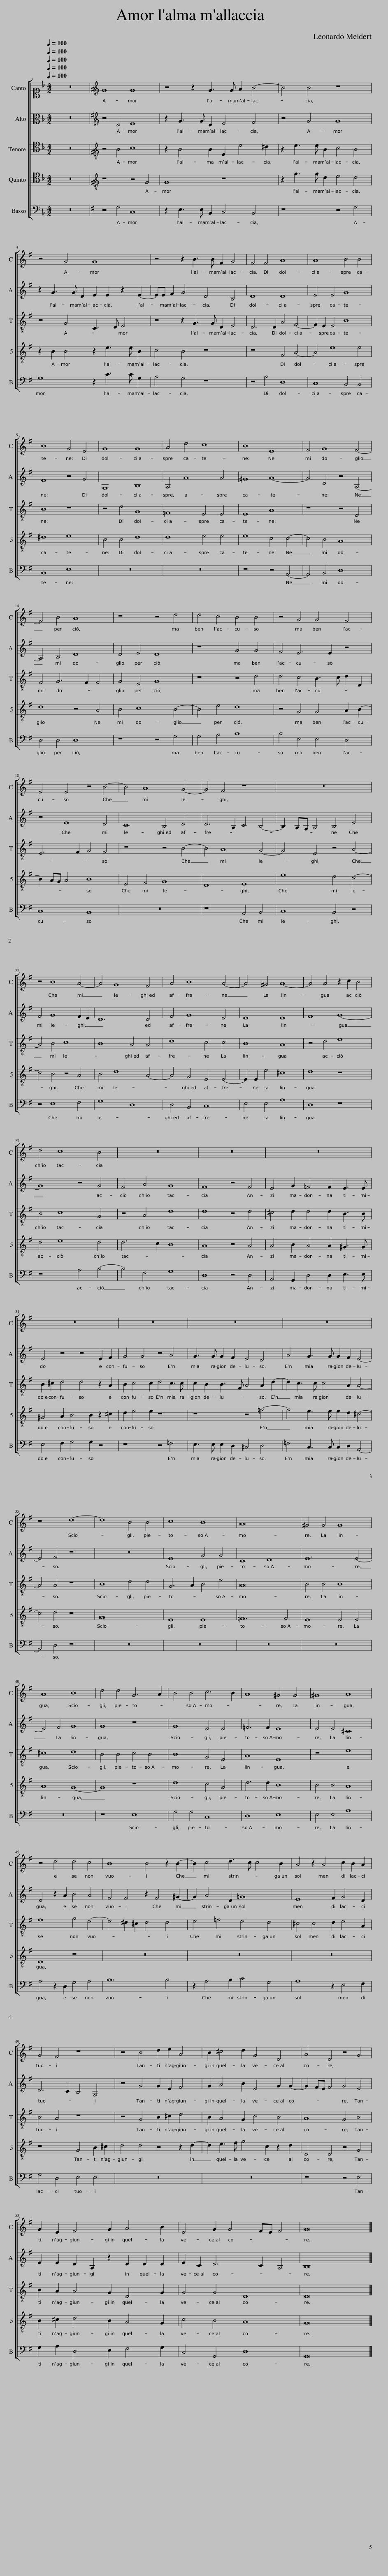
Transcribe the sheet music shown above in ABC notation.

X:1
%%score [ 1 2 [ 3 4 ] 5 ]
L:1/8
Q:1/4=100
M:4/2
I:linebreak $
K:F
V:1 alto1
V:2 alto
V:3 tenor
V:4 tenor
V:5 bass
V:1
 z16 |[K:G][K:treble] G8 G8 | z4 z2 G3 G A2 B4- | B4 B4 z8 |$ z4 G4 G8 | %5
 z4 z2 B3 B F2 G4 | F4 F4 A8 | A8 B4 B4 |$ B8 G4 E4 | G8 G8 | %10
 A4 d4 c8 | B8 E8 | F4 G8 F4- |$ F4 B4 A8 | z8 z4 d4 | %15
 d4 c4 B4 B4 | z4 G4 G4 F4 |$ E4 E4 z4 B4- | B4 A8 G4- | G4 F4 z8 | %20
 z16 |$ z4 B8 A4- | A4 G8 F4 | A4 B8 A4- | A4 ^G4 A8- | %25
 A4 A4 z2 c2 B4 |$ d4 c8 B4 | z16 | z16 | z16 |$ %30
 z16 | z16 | z16 | z16 |$ z8 d8- | %35
 d8 B4 B4 | c8 B8 | A16 | ^G4 G4 G8 |$ A8 B8 | %40
 d4 d4 G6 A2 | B4 B4 c6 B2 | A8 ^G4 G4 | ^G8 A8 |$ z4 d4 d4 c4 | %45
 B8 B4 z2 B2- | B2 c4 d3 c c4 B2 | A4 z2 A4 c2 B2 A2 |$ G4 F4 z8 | z4 B4 d2 e2 A4 | %50
 B2 ^c4 d2 G4 D4 | A4 D4 z4 G4 |$ G2 E2 F4 G2 A4 B2 | E4 G2 G4 FE F4 | G16 |] %55
V:2
 z16 |[K:G][K:treble] z4 D4 E8 | z2 G3 G D2 E4 F4 | z4 G4 G8 |$ z2 G3 G D2 E2 E2 z2 E2- | %5
 EE F2 G4 D4 B,4 | D8 D8 | E4 E4 G8 |$ F8 z4 G4 | G,8 B,8 | %10
 A,4 A8 A4 | ^G8 A8- | A4 D4 z4 A,4- |$ A,4 B,4 D8 | D4 E4 D8 | %15
 z8 G4 G4 | F4 E6 E2 z4 |$ z4 E8 D4 | C8 B,4 D4 | D6 A,2 C4 B,4- | %20
 B,2 A,G, A,4 B,4 E4 |$ F4 G8 F2 E2 | D12 D4 | F4 G8 E4 | E8 E8 | %25
 F8 G8- |$ G8 z4 G4 | F4 A4 G8 | F8 z4 F4 | E4 G2 =F4 F2 E3 E |$ %30
 E4 z4 z4 E2 F2 | G4 G4 z4 A4 | G3 G G2 F2 E4 D4 | A4 G3 G G2 F2 E4- |$ E4 F4 z8 | %35
 z16 | E8 G4 G4 | C8 D8 | E12 E4- |$ E4 F4 G8 | %40
 G8 z8 | G8 E4 E4 | =F6 F2 E8 | E4 E4 ^C8 |$ D4 z2 A2 B4 A4 | %45
 F4 F4 z2 F4 ^G2- | G2 A4 D2 =G8 | E8 F2 G4 D2 |$ D6 C2 B,4 G,4 | z4 G4 G2 E2 F4 | %50
 G2 A4 B2 E4 G2 G2- | G2 FE F4 G4 E4 |$ E2 E2 D2 A,2 z2 D2 D2 D2 | E2 C2 D6 C2 A,4 | B,16 |] %55
V:3
 z16 |[K:G][K:treble-8] z4 B4 c8 | z2 B4 B2 E2 e4 ^d2 | z2 e3 e B2 c4 B4 |$ z4 G4 C3 D E4 | %5
 z4 z2 G3 G D2 E4 | D6 D2 A4 F4- | F2 E2 E4 B8 |$ B8 z8 | z4 d4 G8 | %10
 =F8 E4 E4 | E8 A8 | z8 z4 D4 |$ F4 G6 F2 F4 | G4 E4 G8 | %15
 z8 z4 d4 | d4 c4 B3 c d2 D2 |$ E6 F2 G4 F4 | z8 z4 B4- | B4 A8 G4- | %20
 G4 E4 z4 A4- |$ A4 B4 c8 | B8 A4 A4 | d8 c4 c4 | B8 A8 | %25
 z4 d4 e8 |$ B4 c8 G4 | z4 A4 d8 | d8 z4 d4 | ^c4 d2 d4 d2 B3 B |$ %30
 B2 ^c2 d4 d4 z2 A2 | B2 c4 c2 d4 c3 c | c2 B2 B3 F A4 A2 d2- | d2 c3 c c4 A2 A4- |$ A4 A4 z8 | %35
 B8 d4 d4 | G6 A2 B4 e4 | A16 | B4 B4 B8 |$ ^c8 d8 | %40
 B4 B4 c4 B4 | B8 G4 E4 | A8 E8 | z8 e8 |$ f8 g4 e4- | %45
 e4 ^d2 ^c2 d4 d4 | e4 =f4 e4 d4 | ^c4 c4 d2 e4 A2 |$ B4 A4 z8 | z4 G4 B2 ^c2 d4 | %50
 B2 A4 G2 c4 B4 | A8 G4 B4 |$ B2 A2 A4 G2 D4 G2 | G4 G4 D8 | D16 |] %55
V:4
 z16 |[K:G][K:treble-8] z8 z4 G4 | G8 z8 | z2 g3 g d2 e4 d4 |$ z2 B2 B4 z2 e3 e B2 | %5
 c4 B4 z8 | z8 F4 A4- | A4 e8 e4 |$ ^d8 e8 | B4 B4 d8 | %10
 d8 e4 e4 | e8 c4 c4- | c4 B4 A8 |$ d8 z4 A4 | B4 c8 B4- | %15
 B4 e4 d8 | z4 G4 G4 A2 B2- |$ B2 AG A4 B8 | E4 F4 G8 | D8 E8 | %20
 e8 d4 c4- |$ c4 B4 z4 A4 | B4 d8 A4- | A4 G4 E4 E4- | E2 E2 e4 ^c8 | %25
 d8 z8 |$ d4 e8 d4 | d6 c2 B8 | A8 z4 A4 | A4 B2 A4 A2 ^G3 G |$ %30
 ^G4 A2 B4 B2 z2 ^c2 | d2 e4 e2 z8 | z8 z4 =f4- | f4 e3 e e2 d2 ^c4- |$ c4 d4 z8 | %35
 G16 | E8 E8 | =F12 F4 | E8 E4 E4 |$ A8 G8- | %40
 G8 z8 | d8 c4 G4 | d6 d2 B8 | B4 B4 A8 |$ D8 z8 | %45
 z16 | z16 | z16 |$ z8 G4 B2 ^c2 | d4 d4 z4 z2 d2- | %50
 d2 e3 f g4 c2 z2 d2 | D4 D4 z4 G4 |$ B2 ^c2 d4 B2 A4 G2 | c4 B4 A8 | G16 |] %55
V:5
 z16 |[K:G] z4 G,4 C,8 | z2 E,3 E, B,,2 C,4 B,,4 | z8 z4 G,4 |$ G,8 z2 C3 C G,2 | %5
 A,4 G,4 z8 | z4 A,4 D,8 | C,8 B,,4 B,,4 |$ B,,8 E,8 | z16 | %10
 z16 | z8 z4 A,,4- | A,,4 B,,4 D,8 |$ D,4 D,4 D,8 | z8 z4 G,4 | %15
 G,4 A,4 B,8 | B,4 E,4 E,4 D,4 |$ C,8 B,,8 | z16 | z8 A,,4 B,,4 | %20
 C,8 B,,4 z4 |$ z4 E,8 F,4 | G,8 D,8 | D,4 B,,4 C,8 | E,4 E,4 A,8 | %25
 D,8 z8 |$ z8 A,4 B,4- | B,4 F,4 G,8 | D,8 z4 D,4 | A,,4 G,,2 D,4 D,2 E,3 E, |$ %30
 E,4 F,2 G,4 G,2 z4 | z8 z4 =F,4 | E,3 E, E,2 D,2 ^C,4 D,4 | =F,4 C,3 C, C,2 D,2 A,,4- |$ A,,4 D,4 z8 | %35
 z16 | z16 | z16 | z16 |$ z16 | %40
 z8 E,8 | G,4 G,4 C,8 | D,8 E,8 | E,4 E,4 A,8 |$ A,4 z2 D,2 G,4 A,4 | %45
 B,12 B,4 | z2 A,4 B,2 C4 G,4 | A,8 z2 E,4 F,2 |$ G,4 D,4 E,4 E,4 | z16 | %50
 z16 | z8 z4 E,4 |$ G,2 A,2 D,4 E,2 F,4 G,2 | C,4 G,,4 D,8 | G,,16 |] %55
